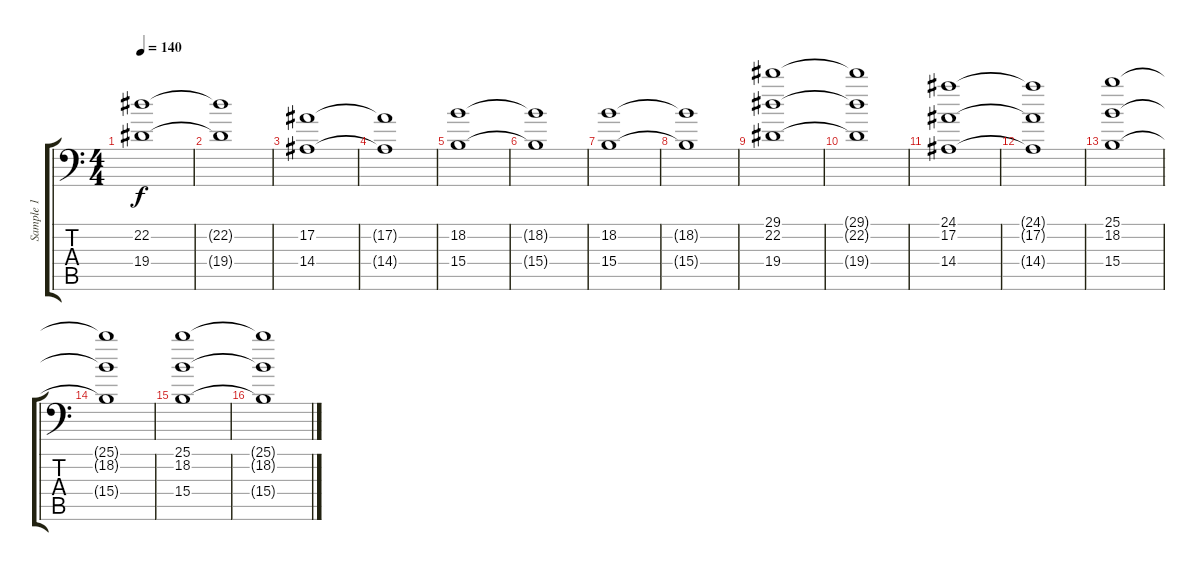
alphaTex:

\track ("Sample 1" "Sample 1") {instrument stringensemble1}
\staff {score tabs}
\tuning (Bb3 F3 Db3 Ab2 Eb2 Bb1) {hide}
\ts (4 4)
\tempo 140
\clef f4
\ks c
(22.2 19.4).1{dy f} |
(22.2{t} 19.4{t}).1 |
(17.2 14.4).1 |
(17.2{t} 14.4{t}).1 |
(18.2 15.4).1 |
(18.2{t} 15.4{t}).1 |
(18.2 15.4).1 |
(18.2{t} 15.4{t}).1 |
(29.1 22.2 19.4).1 |
(29.1{t} 22.2{t} 19.4{t}).1 |
(24.1 17.2 14.4).1 |
(24.1{t} 17.2{t} 14.4{t}).1 |
(25.1 18.2 15.4).1 |
(25.1{t} 18.2{t} 15.4{t}).1 |
(25.1 18.2 15.4).1 |
(25.1{t} 18.2{t} 15.4{t}).1
